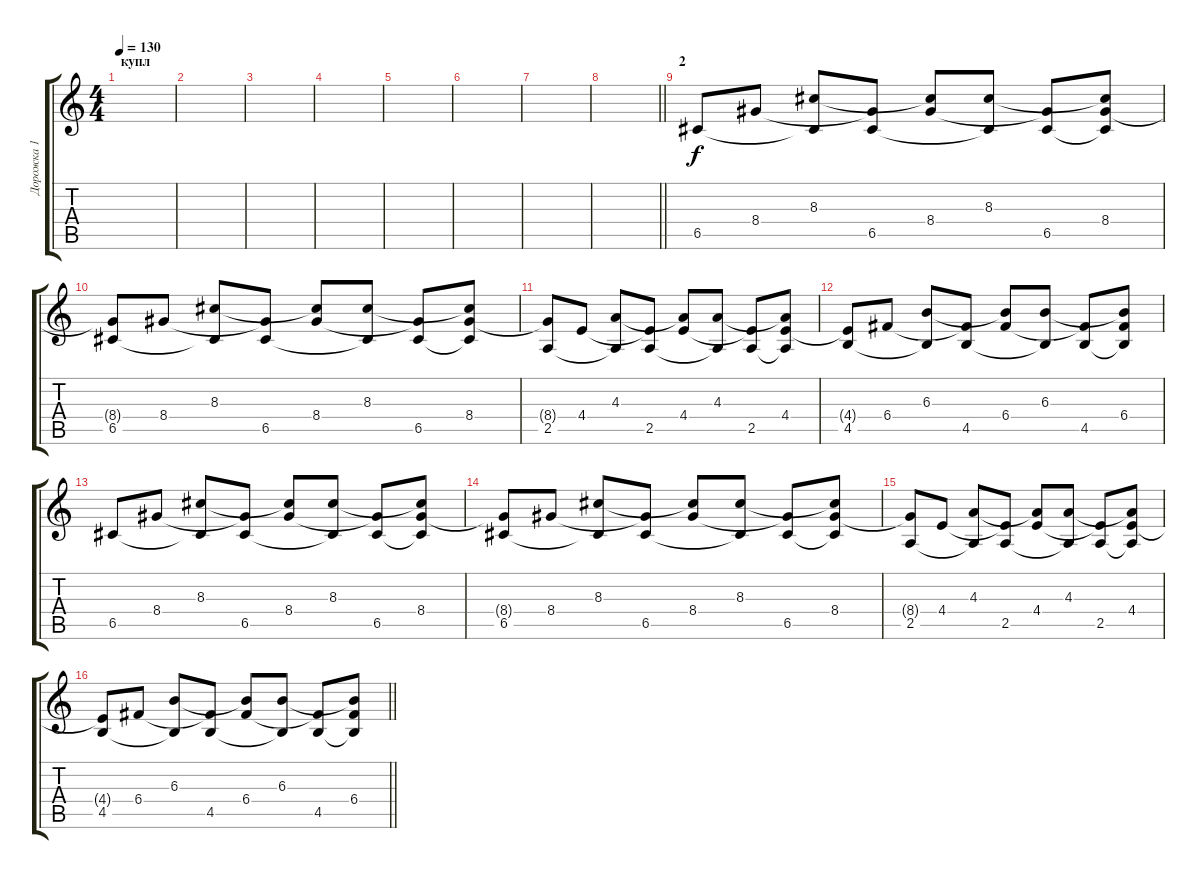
\track ("Дорожка 1" "Дорожка 1") {instrument acousticguitarsteel}
\staff {score tabs}
\tuning (D4 A3 F3 C3 G2 C2) {hide}
\ts (4 4)
\section ("" "купл")
\tempo 130
\clef g2
\ks c
|
|
|
|
|
|
|
\barLineRight lightlight
|
\section ("" "2")
6.5.8 8.4.8 (8.3 6.5{t}).8 (8.4{t} 6.5).8 (8.3{t} 8.4).8 (8.3 6.5{t}).8 (8.4{t} 6.5).8 (8.3{t} 8.4 6.5{t}).8 |
(8.4{t} 6.5).8 8.4.8 (8.3 6.5{t}).8 (8.4{t} 6.5).8 (8.3{t} 8.4).8 (8.3 6.5{t}).8 (8.4{t} 6.5).8 (8.3{t} 8.4 6.5{t}).8 |
(8.4{t} 2.5).8 4.4.8 (4.3 2.5{t}).8 (4.4{t} 2.5).8 (4.3{t} 4.4).8 (4.3 2.5{t}).8 (4.4{t} 2.5).8 (4.3{t} 4.4 2.5{t}).8 |
(4.4{t} 4.5).8 6.4.8 (6.3 4.5{t}).8 (6.4{t} 4.5).8 (6.3{t} 6.4).8 (6.3 4.5{t}).8 (6.4{t} 4.5).8 (6.3{t} 6.4 4.5{t}).8 |
6.5.8 8.4.8 (8.3 6.5{t}).8 (8.4{t} 6.5).8 (8.3{t} 8.4).8 (8.3 6.5{t}).8 (8.4{t} 6.5).8 (8.3{t} 8.4 6.5{t}).8 |
(8.4{t} 6.5).8 8.4.8 (8.3 6.5{t}).8 (8.4{t} 6.5).8 (8.3{t} 8.4).8 (8.3 6.5{t}).8 (8.4{t} 6.5).8 (8.3{t} 8.4 6.5{t}).8 |
(8.4{t} 2.5).8 4.4.8 (4.3 2.5{t}).8 (4.4{t} 2.5).8 (4.3{t} 4.4).8 (4.3 2.5{t}).8 (4.4{t} 2.5).8 (4.3{t} 4.4 2.5{t}).8 |
\barLineRight lightlight
(4.4{t} 4.5).8 6.4.8 (6.3 4.5{t}).8 (6.4{t} 4.5).8 (6.3{t} 6.4).8 (6.3 4.5{t}).8 (6.4{t} 4.5).8 (6.3{t} 6.4 4.5{t}).8
